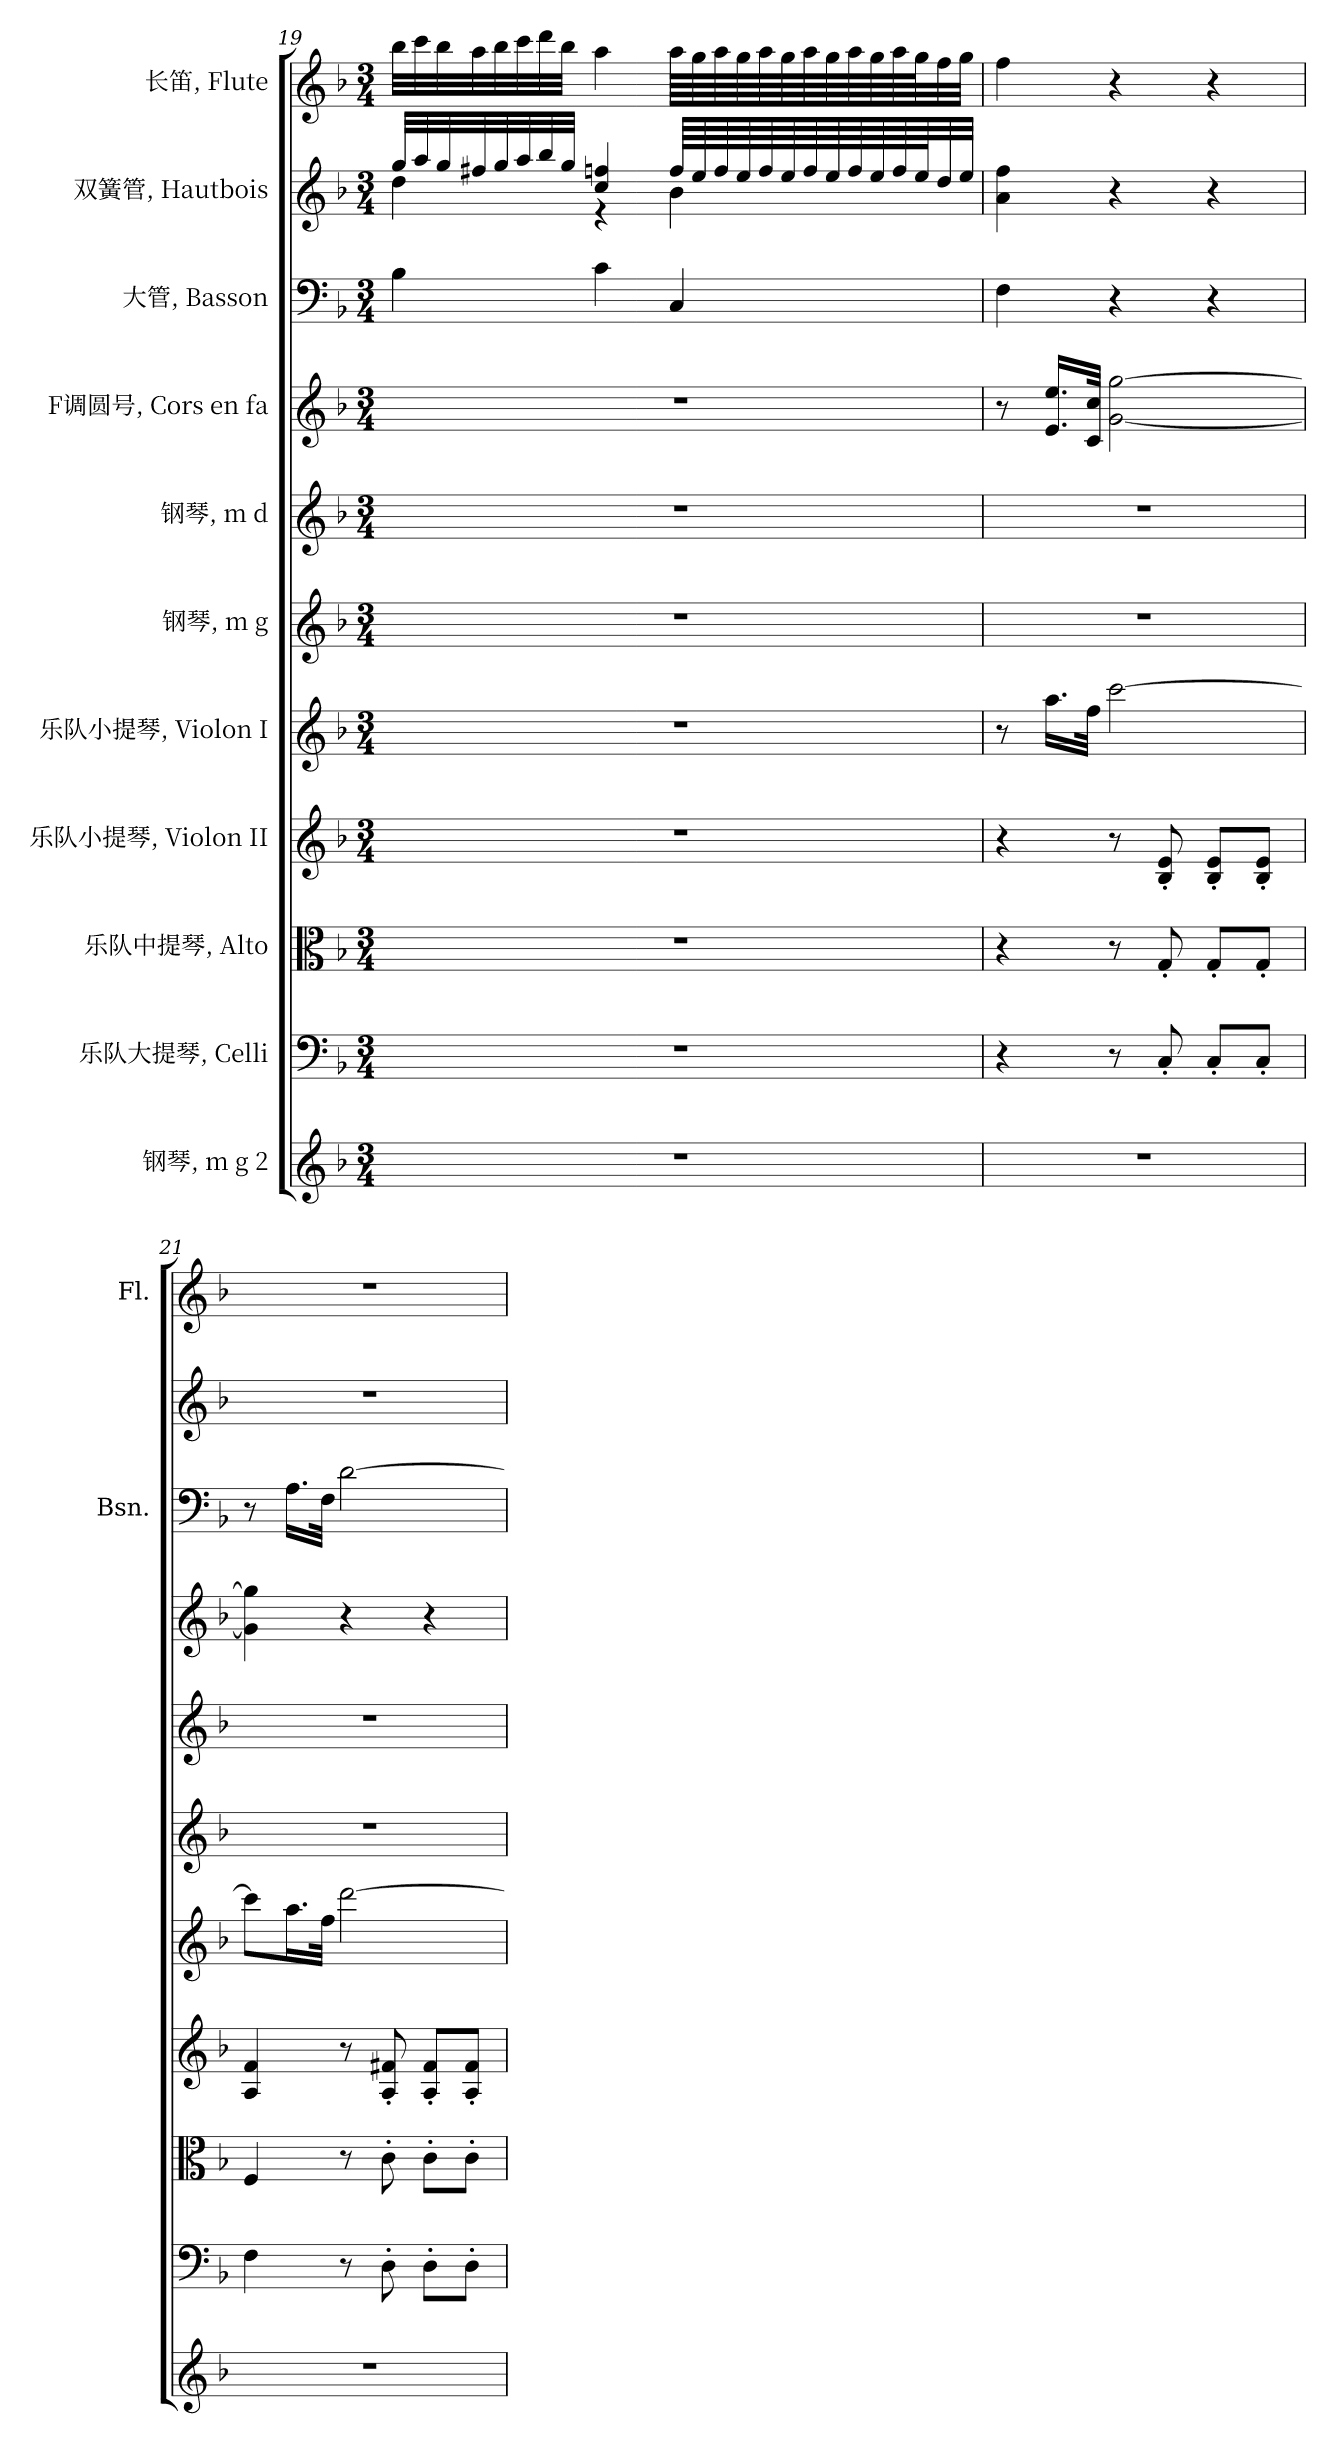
**kern	**kern	**kern	**kern	**kern	**kern	**kern	**kern	**kern	**kern	**kern
*part11	*part10	*part9	*part8	*part7	*part6	*part5	*part4	*part3	*part2	*part1
*staff11	*staff10	*staff9	*staff8	*staff7	*staff6	*staff5	*staff4	*staff3	*staff2	*staff1
*I"钢琴, m g 2	*I"乐队大提琴, Celli	*I"乐队中提琴, Alto	*I"乐队小提琴, Violon II	*I"乐队小提琴, Violon I	*I"钢琴, m g	*I"钢琴, m d	*I"F调圆号, Cors en fa	*I"大管, Basson	*I"双簧管, Hautbois	*I"长笛, Flute
*	*	*	*	*	*	*	*	*I'Bsn.	*	*I'Fl.
!!LO:PB:g=z
*clefG2	*clefF4	*clefC3	*clefG2	*clefG2	*clefG2	*clefG2	*clefG2	*clefF4	*clefG2	*clefG2
*	*	*	*	*	*	*	*ITrd4c7	*	*	*
*k[b-]	*k[b-]	*k[b-]	*k[b-]	*k[b-]	*k[b-]	*k[b-]	*k[b-e-]	*k[b-]	*k[b-]	*k[b-]
*M3/4	*M3/4	*M3/4	*M3/4	*M3/4	*M3/4	*M3/4	*M3/4	*M3/4	*M3/4	*M3/4
=19	=19	=19	=19	=19	=19	=19	=19	=19	=19	=19
*	*	*	*	*	*	*	*	*	*^	*
2.r	2.r	2.r	2.r	2.r	2.r	2.r	2.r	4B-\	32gg/LLL	4dd\	32bb-\LLL
.	.	.	.	.	.	.	.	.	32aa/	.	32ccc\
.	.	.	.	.	.	.	.	.	32gg/	.	32bb-\
.	.	.	.	.	.	.	.	.	32ff#X/	.	32aa\
.	.	.	.	.	.	.	.	.	32gg/	.	32bb-\
.	.	.	.	.	.	.	.	.	32aa/	.	32ccc\
.	.	.	.	.	.	.	.	.	32bb-/	.	32ddd\
.	.	.	.	.	.	.	.	.	32gg/JJJ	.	32bb-\JJJ
.	.	.	.	.	.	.	.	4c\	4cc/ 4ffn/	4r	4aa\
.	.	.	.	.	.	.	.	4C/	64ff/LLLL	4b-\	64aa\LLLL
.	.	.	.	.	.	.	.	.	64ee/	.	64gg\
.	.	.	.	.	.	.	.	.	64ff/	.	64aa\
.	.	.	.	.	.	.	.	.	64ee/	.	64gg\
.	.	.	.	.	.	.	.	.	64ff/	.	64aa\
.	.	.	.	.	.	.	.	.	64ee/	.	64gg\
.	.	.	.	.	.	.	.	.	64ff/	.	64aa\
.	.	.	.	.	.	.	.	.	64ee/	.	64gg\
.	.	.	.	.	.	.	.	.	64ff/	.	64aa\
.	.	.	.	.	.	.	.	.	64ee/	.	64gg\
.	.	.	.	.	.	.	.	.	64ff/	.	64aa\
.	.	.	.	.	.	.	.	.	64ee/J	.	64gg\J
.	.	.	.	.	.	.	.	.	32dd/	.	32ff\
.	.	.	.	.	.	.	.	.	32ee/JJJ	.	32gg\JJJ
*	*	*	*	*	*	*	*	*	*v	*v	*
=20	=20	=20	=20	=20	=20	=20	=20	=20	=20	=20
2.r	4r	4r	4r	8r	2.r	2.r	8r	4F\	4a\ 4ff\	4ff\
.	.	.	.	16.aa\LL	.	.	16.A/ 16.a/LL	.	.	.
.	.	.	.	32ff\JJk	.	.	32F/ 32f/JJk	.	.	.
.	8r	8r	8r	[2ccc\	.	.	[2c\ [2cc\	4r	4r	4r
.	8C'/	8G'/	8B-/' 8e/'	.	.	.	.	.	.	.
.	8C'/L	8G'/L	8B-/' 8e/'L	.	.	.	.	4r	4r	4r
.	8C'/J	8G'/J	8B-/' 8e/'J	.	.	.	.	.	.	.
!!LO:PB:g=z
=21	=21	=21	=21	=21	=21	=21	=21	=21	=21	=21
2.r	4F\	4F/	4A/ 4f/	8ccc\L]	2.r	2.r	4c\] 4cc\]	8r	2.r	2.r
.	.	.	.	16.aa\L	.	.	.	16.A\LL	.	.
.	.	.	.	32ff\JJk	.	.	.	32F\JJk	.	.
.	8r	8r	8r	[2ddd\	.	.	4r	[2d\	.	.
.	8D'\	8c'\	8A/' 8f#X/'	.	.	.	.	.	.	.
.	8D'\L	8c'\L	8A/' 8f#/'L	.	.	.	4r	.	.	.
.	8D'\J	8c'\J	8A/' 8f#/'J	.	.	.	.	.	.	.
=	=	=	=	=	=	=	=	=	=	=
*-	*-	*-	*-	*-	*-	*-	*-	*-	*-	*-
